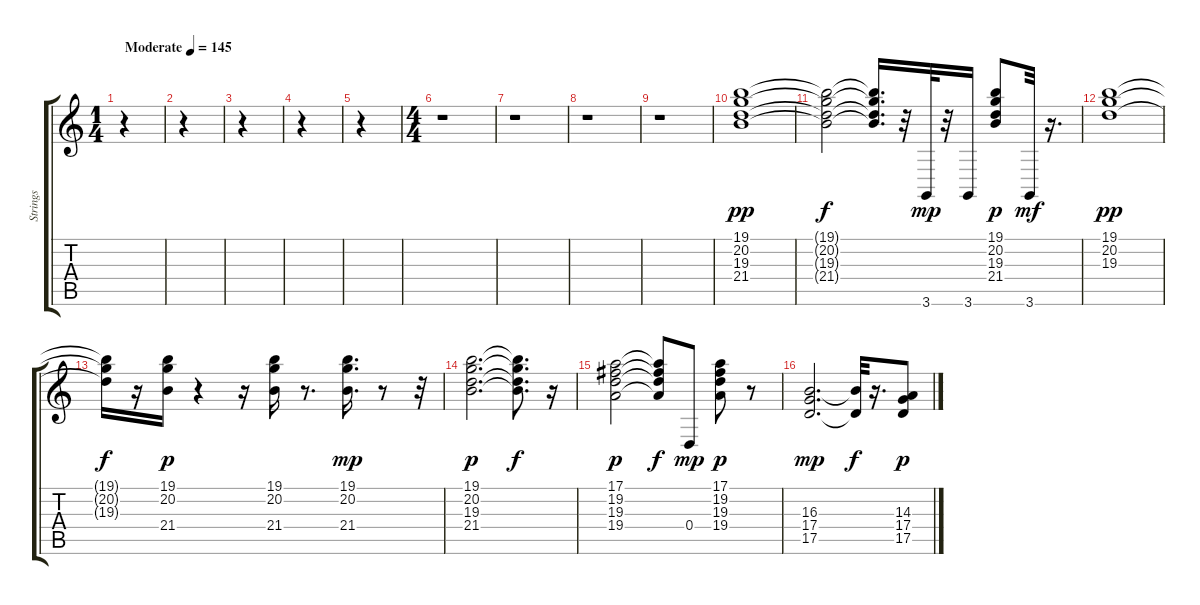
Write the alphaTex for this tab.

\track ("Strings" "Strings") {instrument stringensemble1}
\staff {score tabs}
\tuning (E4 B3 G3 D3 A2 E2) {hide}
\ts (1 4)
\tempo (145 "Moderate")
\clef g2
\ks c
r.4{dy pp instrument stringensemble1} |
r.4 |
r.4 |
r.4 |
r.4 |
\ts (4 4)
r.1 |
r.1 |
r.1 |
r.1 |
(19.1 20.2 19.3 21.4).1{balance 8} |
(19.1{t} 20.2{t} 19.3{t} 21.4{t}).2{dy f} (19.1{t} 20.2{t} 19.3{t} 21.4{t}).16{d} r.32 3.6.32{dy mp} r.32 3.6.16 (19.1 20.2 19.3 21.4).8{dy p} 3.6.32{dy mf} r.16{d} |
(19.1 20.2 19.3).1{dy pp} |
(19.1{t} 20.2{t} 19.3{t}).16{dy f} r.16 (19.1 20.2 21.4).16{dy p} r.4 r.16 (19.1 20.2 21.4).16 r.8{d} (19.1 20.2 21.4).16{d dy mp} r.8 r.32 |
(19.1 20.2 19.3 21.4).2{d dy p} (19.1{t} 20.2{t} 19.3{t} 21.4{t}).8{d dy f} r.16 |
(17.1 19.2 19.3 19.4).2{dy p} (17.1{t} 19.2{t} 19.3{t} 19.4{t}).8{dy f} 0.4.8{dy mp} (17.1 19.2 19.3 19.4).8{dy p} r.8 |
(16.3 17.4 17.5).2{d dy mp} (16.3{t} 17.5{t}).32{dy f} r.16{d} (14.3 17.4 17.5).8{dy p}
